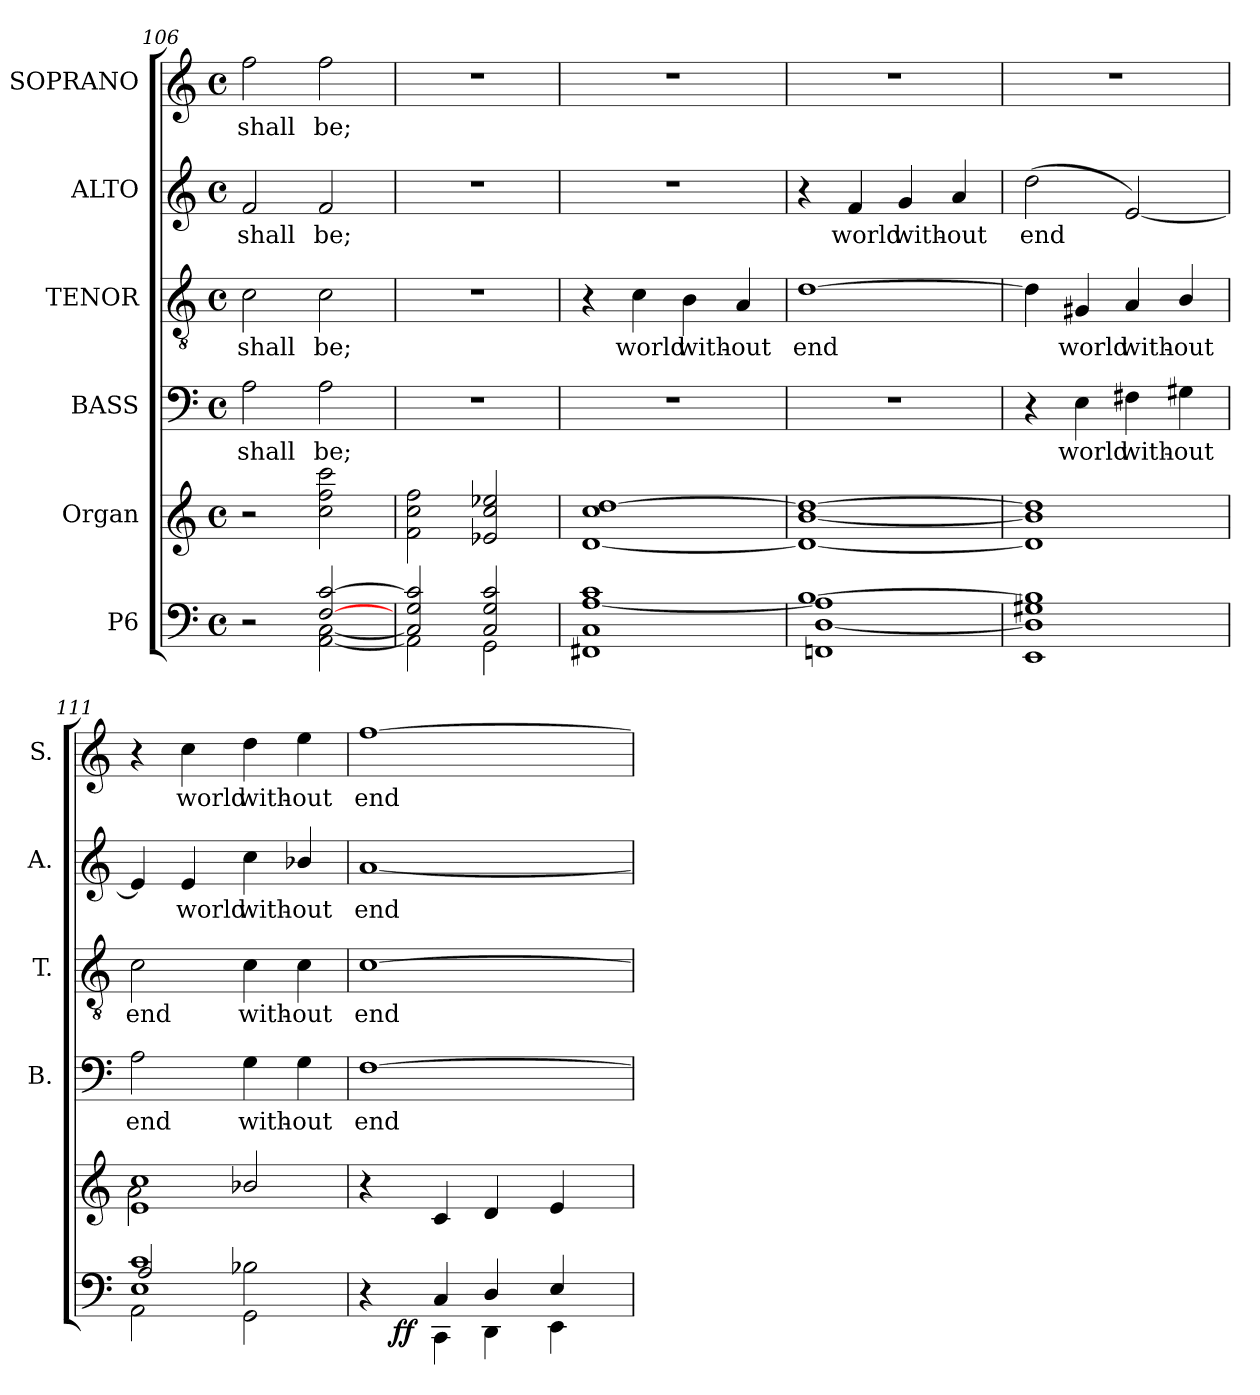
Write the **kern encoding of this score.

**kern	**dynam	**kern	**kern	**text	**kern	**text	**kern	**text	**kern	**text
*part6	*part6	*part5	*part4	*part4	*part3	*part3	*part2	*part2	*part1	*part1
*staff6	*staff6	*staff5	*staff4	*staff4	*staff3	*staff3	*staff2	*staff2	*staff1	*staff1
*I"P6	*	*I"Organ	*I"BASS	*	*I"TENOR	*	*I"ALTO	*	*I"SOPRANO	*
*	*	*	*I'B.	*	*I'T.	*	*I'A.	*	*I'S.	*
!!LO:LB:g=z
*clefF4	*	*clefG2	*clefF4	*	*clefGv2	*	*clefG2	*	*clefG2	*
*	*	*	*	*	*ITrd7c12	*	*	*	*	*
*k[]	*	*k[]	*k[]	*	*k[]	*	*k[]	*	*k[]	*
*C:	*	*C:	*C:	*	*C:	*	*C:	*	*C:	*
*M4/4	*	*M4/4	*M4/4	*	*M4/4	*	*M4/4	*	*M4/4	*
*met(c)	*	*met(c)	*met(c)	*	*met(c)	*	*met(c)	*	*met(c)	*
=106	=106	=106	=106	=106	=106	=106	=106	=106	=106	=106
*^	*	*	*	*	*	*	*	*	*	*
!	!	!	!	!	!LO:LY:b:color=#000000	!	!	!	!	!	!
!	!	!	!	!	!	!	!LO:LY:b:color=#000000	!	!	!	!
!	!	!	!	!	!	!	!	!	!LO:LY:b:color=#000000	!	!
!	!	!	!	!	!	!	!	!	!	!	!LO:LY:b:color=#000000
2r	2ryy	.	2r	2Ai\	shall	2Ci\	shall	2fi/	shall	2ffi\	shall
!	!	!	!	!	!LO:LY:b:color=#000000	!	!	!	!	!	!
!	!	!	!	!	!	!	!LO:LY:b:color=#000000	!	!	!	!
!	!	!	!	!	!	!	!	!	!LO:LY:b:color=#000000	!	!
!	!	!	!	!	!	!	!	!	!	!	!LO:LY:b:color=#000000
[2Fi/ [2ci	[2AAi\ [2Ci	.	2cci\ 2ffi 2ccci	2Ai\	be;	2Ci\	be;	2fi/	be;	2ffi\	be;
=107	=107	=107	=107	=107	=107	=107	=107	=107	=107	=107	=107
2Ci/] 2Gi 2ci]	2AAi\]	.	2fi\ 2cci 2ffi	1r	.	1r	.	1r	.	1r	.
2Ci/ 2Gi 2ci	2GGi\	.	2e-Xi/ 2cci 2ee-Xi	.	.	.	.	.	.	.	.
=108	=108	=108	=108	=108	=108	=108	=108	=108	=108	=108	=108
1ci	1FF#Xi 1Ci [1Ai	.	[1di 1cci [1ddi	1r	.	4r	.	1r	.	1r	.
!	!	!	!	!	!	!	!LO:LY:b:color=#000000	!	!	!	!
.	.	.	.	.	.	4Ci\	world	.	.	.	.
!	!	!	!	!	!	!	!LO:LY:b:color=#000000	!	!	!	!
.	.	.	.	.	.	4BBi\	with-	.	.	.	.
!	!	!	!	!	!	!	!LO:LY:b:color=#000000	!	!	!	!
.	.	.	.	.	.	4AAi/	-out	.	.	.	.
=109	=109	=109	=109	=109	=109	=109	=109	=109	=109	=109	=109
!	!	!	!	!	!	!	!LO:LY:b:color=#000000	!	!	!	!
[1Bi	1FFni [1Di 1Ai]	.	1di_ [1bi 1ddi_	1r	.	[1Di	end	4r	.	1r	.
!	!	!	!	!	!	!	!	!	!LO:LY:b:color=#000000	!	!
.	.	.	.	.	.	.	.	4fi/	world	.	.
!	!	!	!	!	!	!	!	!	!LO:LY:b:color=#000000	!	!
.	.	.	.	.	.	.	.	4gi/	with-	.	.
!	!	!	!	!	!	!	!	!	!LO:LY:b:color=#000000	!	!
.	.	.	.	.	.	.	.	4ai/	-out	.	.
!!LO:PB:g=z
=110	=110	=110	=110	=110	=110	=110	=110	=110	=110	=110	=110
!	!	!	!	!	!	!	!	!	!LO:LY:b:color=#000000	!	!
1Bi]	1EEi 1Di] 1G#Xi	.	1di] 1bi] 1ddi]	4r	.	4Di\]	.	(2ddi\	end	1r	.
!	!	!	!	!	!LO:LY:b:color=#000000	!	!	!	!	!	!
!	!	!	!	!	!	!	!LO:LY:b:color=#000000	!	!	!	!
.	.	.	.	4Ei\	world	4GG#Xi/	world	.	.	.	.
!	!	!	!	!	!LO:LY:b:color=#000000	!	!	!	!	!	!
!	!	!	!	!	!	!	!LO:LY:b:color=#000000	!	!	!	!
.	.	.	.	4F#Xi\	with-	4AAi/	with-	[2ei/)	.	.	.
!	!	!	!	!	!LO:LY:b:color=#000000	!	!	!	!	!	!
!	!	!	!	!	!	!	!LO:LY:b:color=#000000	!	!	!	!
.	.	.	.	4G#Xi\	-out	4BBi/	-out	.	.	.	.
=111	=111	=111	=111	=111	=111	=111	=111	=111	=111	=111	=111
*	*^	*	*^	*	*	*	*	*	*	*	*
!	!	!	!	!	!	!	!LO:LY:b:color=#000000	!	!	!	!	!	!
!	!	!	!	!	!	!	!	!	!LO:LY:b:color=#000000	!	!	!	!
1Ei 1ci	2AAi\	2Ai/	.	1ei 1cci	2ai\	2Ai\	end	2Ci\	end	4ei/]	.	4r	.
!	!	!	!	!	!	!	!	!	!	!	!LO:LY:b:color=#000000	!	!
!	!	!	!	!	!	!	!	!	!	!	!	!	!LO:LY:b:color=#000000
.	.	.	.	.	.	.	.	.	.	4ei/	world	4cci\	world
!	!	!	!	!	!	!	!LO:LY:b:color=#000000	!	!	!	!	!	!
!	!	!	!	!	!	!	!	!	!LO:LY:b:color=#000000	!	!	!	!
!	!	!	!	!	!	!	!	!	!	!	!LO:LY:b:color=#000000	!	!
!	!	!	!	!	!	!	!	!	!	!	!	!	!LO:LY:b:color=#000000
.	2GGi\	2B-Xi\	.	.	2b-Xi/	4Gi\	with-	4Ci\	with-	4cci\	with-	4ddi\	with-
!	!	!	!	!	!	!	!LO:LY:b:color=#000000	!	!	!	!	!	!
!	!	!	!	!	!	!	!	!	!LO:LY:b:color=#000000	!	!	!	!
!	!	!	!	!	!	!	!	!	!	!	!LO:LY:b:color=#000000	!	!
!	!	!	!	!	!	!	!	!	!	!	!	!	!LO:LY:b:color=#000000
.	.	.	.	.	.	4Gi\	-out	4Ci\	-out	4b-Xi/	-out	4eei\	-out
*	*	*	*	*v	*v	*	*	*	*	*	*	*	*
=112	=112	=112	=112	=112	=112	=112	=112	=112	=112	=112	=112	=112
!	!	!	!	!	!	!LO:LY:b:color=#000000	!	!	!	!	!	!
!	!	!	!	!	!	!	!	!LO:LY:b:color=#000000	!	!	!	!
!	!	!	!	!	!	!	!	!	!	!LO:LY:b:color=#000000	!	!
!	!	!	!	!	!	!	!	!	!	!	!	!LO:LY:b:color=#000000
4r	4ryy	16ryy	.	4r	[1Fi	end	[1Ci	end	[1ai	end	[1ffi	end
.	.	64ryy	.	.	.	.	.	.	.	.	.	.
.	.	512.ryy	.	.	.	.	.	.	.	.	.	.
.	.	2ryy	ff	.	.	.	.	.	.	.	.	.
4Ci/	4CCi\	.	.	4ci/	.	.	.	.	.	.	.	.
4Di/	4DDi\	.	.	4di/	.	.	.	.	.	.	.	.
.	.	4ryy	.	.	.	.	.	.	.	.	.	.
4Ei/	4EEi\	.	.	4ei/	.	.	.	.	.	.	.	.
.	.	8ryy	.	.	.	.	.	.	.	.	.	.
.	.	32ryy	.	.	.	.	.	.	.	.	.	.
.	.	128ryy	.	.	.	.	.	.	.	.	.	.
.	.	256ryy	.	.	.	.	.	.	.	.	.	.
.	.	1024ryy	.	.	.	.	.	.	.	.	.	.
*v	*v	*v	*	*	*	*	*	*	*	*	*	*
=	=	=	=	=	=	=	=	=	=	=
*-	*-	*-	*-	*-	*-	*-	*-	*-	*-	*-
